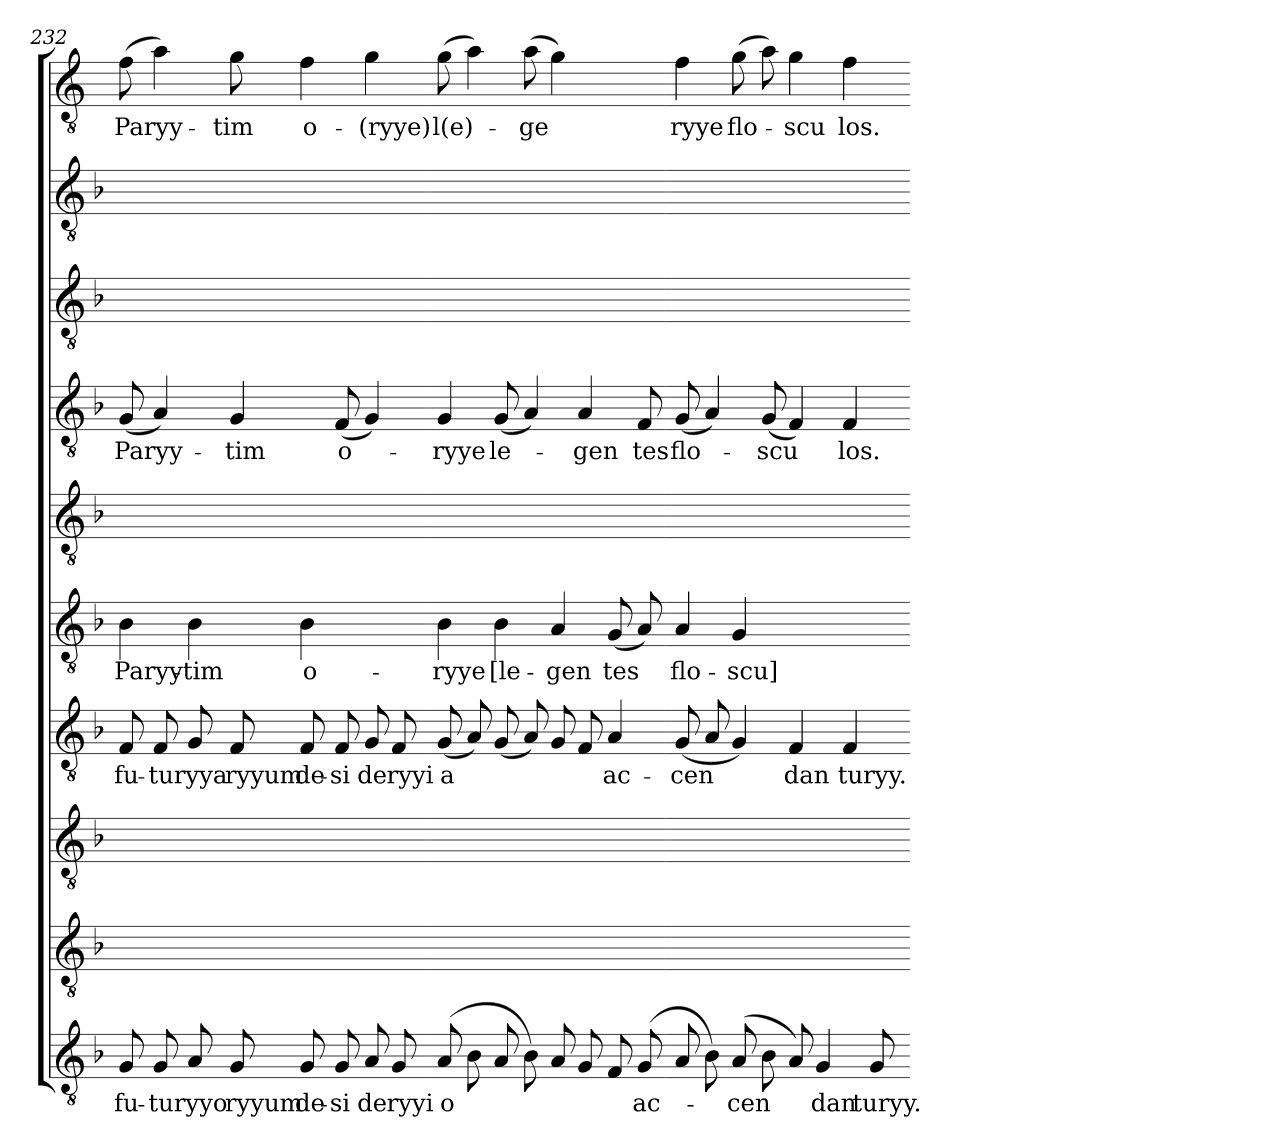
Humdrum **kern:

**kern	**text	**kern	**kern	**kern	**text	**kern	**text	**kern	**kern	**text	**kern	**kern	**kern	**text
*part10	*part10	*part9	*part8	*part7	*part7	*part6	*part6	*part5	*part4	*part4	*part3	*part2	*part1	*part1
*staff10	*staff10	*staff9	*staff8	*staff7	*staff7	*staff6	*staff6	*staff5	*staff4	*staff4	*staff3	*staff2	*staff1	*staff1
*clefGv2	*	*clefGv2	*clefGv2	*clefGv2	*	*clefGv2	*	*clefGv2	*clefGv2	*	*clefGv2	*clefGv2	*clefGv2	*
*k[b-]	*	*k[b-]	*k[b-]	*k[b-]	*	*k[b-]	*	*k[b-]	*k[b-]	*	*k[b-]	*k[b-]	*k[]	*
=232	=232	=232	=232	=232	=232	=232	=232	=232	=232	=232	=232	=232	=232	=232
8G	fu-	1ryy	1ryy	8F	fu-	4B-	Paryy-	1ryy	(8G	Paryy-	1ryy	1ryy	(8f	Paryy-
8G	tu	.	.	8F	tu	.	.	.	4A)	.	.	.	4a)	.
8A	ryyo	.	.	8G	ryya	4B-	-tim	.	.	.	.	.	.	.
8G	-ryyum	.	.	8F	-ryyum	.	.	.	4G	-tim	.	.	8g	-tim
8G	de-	.	.	8F	de-	4B-	o-	.	.	.	.	.	4f	o-
8G	si	.	.	8F	si	.	.	.	(8F	o-	.	.	.	.
8A	de	.	.	8G	de	4ryy	.	.	4G)	.	.	.	4g	-(ryye)
8G	ryyi	.	.	8F	ryyi	.	.	.	.	.	.	.	.	.
=233-	=233-	=233-	=233-	=233-	=233-	=233-	=233-	=233-	=233-	=233-	=233-	=233-	=233-	=233-
(8A	-o	1ryy	1ryy	(8G	-a	4B-	-ryye	1ryy	4G	-ryye	1ryy	1ryy	(8g	l(e)-
8B-	.	.	.	8A)	.	.	.	.	.	.	.	.	4a)	.
8A	.	.	.	(8G	.	4B-	[le-	.	(8G	le-	.	.	.	.
8B-)	.	.	.	8A)	.	.	.	.	4A)	.	.	.	(8a	ge
8A	.	.	.	8G	.	4A	gen	.	.	.	.	.	4g)	.
8G	.	.	.	8F	.	.	.	.	4A	gen	.	.	.	.
8F	.	.	.	4A	ac-	(8G	-tes	.	.	.	.	.	4ryy	.
(8G	ac-	.	.	.	.	8A)	.	.	8F	-tes	.	.	.	.
=234-	=234-	=234-	=234-	=234-	=234-	=234-	=234-	=234-	=234-	=234-	=234-	=234-	=234-	=234-
8A	.	1ryy	1ryy	(8G	cen	4A	flo-	1ryy	(8G	flo-	1ryy	1ryy	4f	-ryye
8B-)	.	.	.	8A	.	.	.	.	4A)	.	.	.	.	.
(8A	cen	.	.	4G)	.	4G	-scu]	.	.	.	.	.	(8g	flo-
8B-	.	.	.	.	.	.	.	.	(8G	scu	.	.	8a)	.
8A)	.	.	.	4F	dan	2ryy	.	.	4F)	.	.	.	4g	scu
4G	dan	.	.	.	.	.	.	.	.	.	.	.	.	.
.	.	.	.	4F	-turyy.	.	.	.	4F	-los.	.	.	4f	-los.
8G	-turyy.	.	.	.	.	.	.	.	.	.	.	.	.	.
=-	=-	=-	=-	=-	=-	=-	=-	=-	=-	=-	=-	=-	=-	=-
*-	*-	*-	*-	*-	*-	*-	*-	*-	*-	*-	*-	*-	*-	*-
